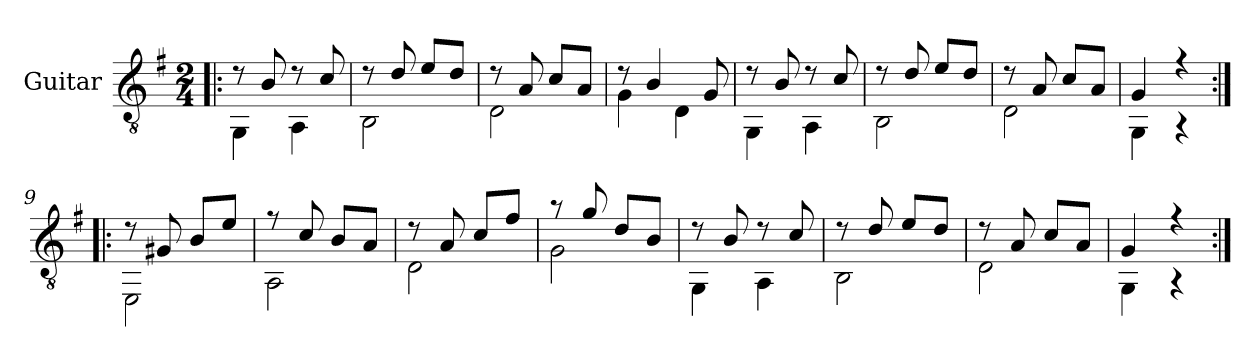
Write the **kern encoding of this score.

**kern
*part1
*staff1
*I"Guitar
*I'Guit.
*clefGv2
*k[f#]
*G:
*M2/4
=1!|:
*^
8r	4GG\
8B/	.
8r	4AA\
8c/	.
=2	=2
8r	2BB\
8d/	.
8e/L	.
8d/J	.
=3	=3
8r	2D\
8A/	.
8c/L	.
8A/J	.
=4	=4
8r	4G\
4B/	.
.	4D\
8G/	.
=5	=5
8r	4GG\
8B/	.
8r	4AA\
8c/	.
=6	=6
8r	2BB\
8d/	.
8e/L	.
8d/J	.
=7	=7
8r	2D\
8A/	.
8c/L	.
8A/J	.
!!LO:LB:g=z	!!
=8	=8
4G/	4GG\
4r	4r
=9:|!|:	=9:|!|:
8r	2EE\
8G#X/	.
8B/L	.
8e/J	.
=10	=10
8r	2AA\
8c/	.
8B/L	.
8A/J	.
=11	=11
8r	2D\
8A/	.
8c/L	.
8f#/J	.
=12	=12
8r	2G\
8g/	.
8d/L	.
8B/J	.
=13	=13
8r	4GG\
8B/	.
8r	4AA\
8c/	.
=14	=14
8r	2BB\
8d/	.
8e/L	.
8d/J	.
=15	=15
8r	2D\
8A/	.
8c/L	.
8A/J	.
!!LO:LB:g=z	!!
=16	=16
4G/	4GG\
4r	4r
*v	*v
=:|!
*-
